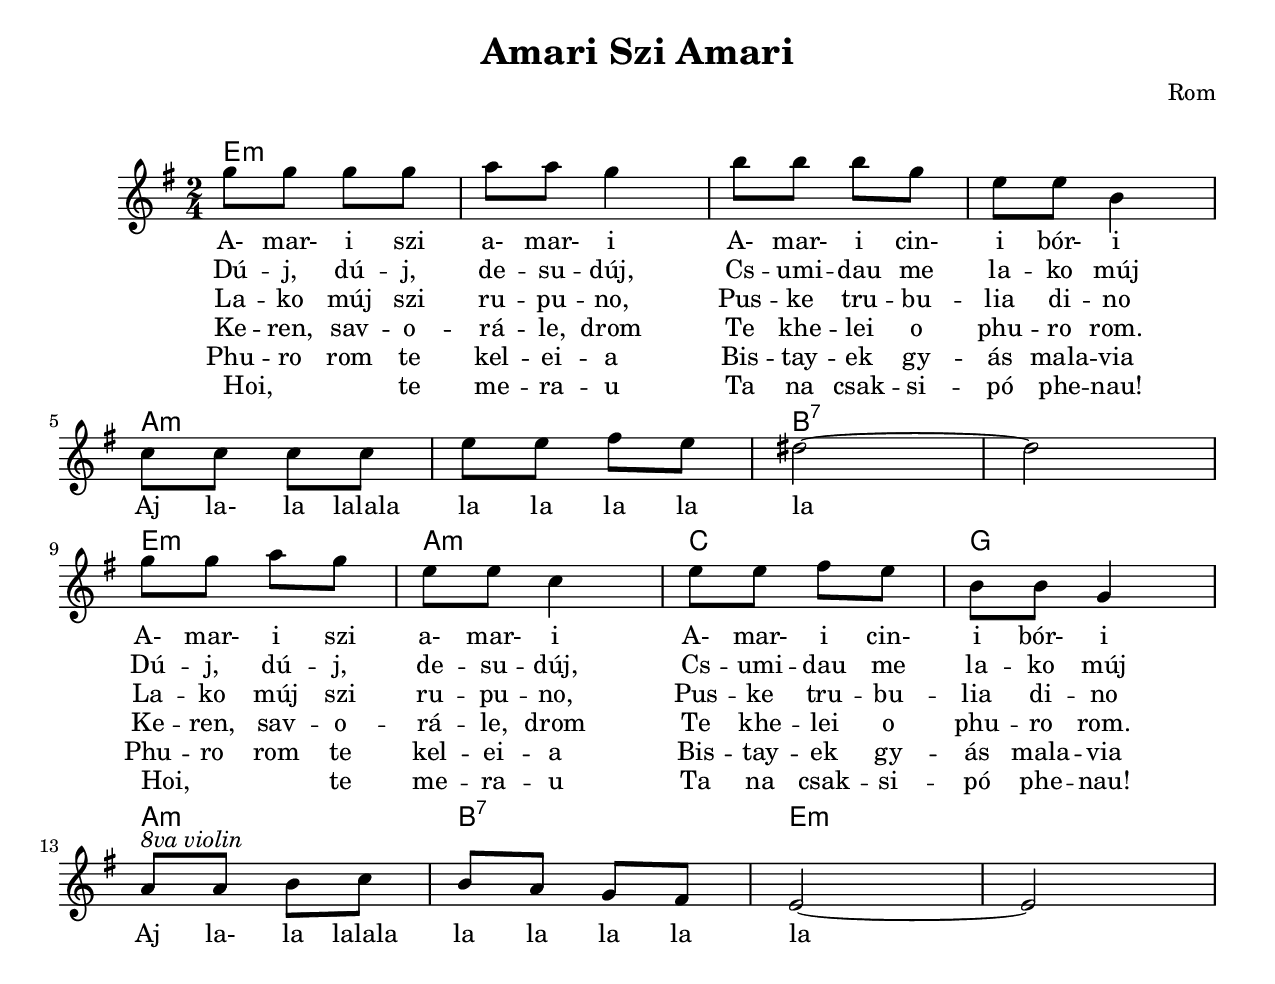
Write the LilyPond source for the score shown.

\version "2.18.0"
\language "english"

\paper{
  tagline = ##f
  print-all-headers = ##t
  #(set-paper-size "letter")
}
date = #(strftime "%d-%m-%Y" (localtime (current-time)))

%\markup{ \italic{ " Updated " \date  }  }


%melody =  \transpose e d \relative c''' {
  melody = \relative c''' {
  \clef treble

  \key e \minor
  \time 2/4
  %\partial 16*3 a16 d f   %lead in notes

  g8 g g g
  a8 a g4|
  b8 b b g
  e8 e b4|
  \break

  c8 c c c
  e8 e fs e
  ds2~
  ds2|  %8
  \break

  g8 g a g
  e8 e c4
  e8 e fs e
  b8 b g4 %12
  %d8 d b4  %mirko
  \break

  a8 ^\markup {\italic{8va violin}}a b c
  b8 a g fs
  e2~
  e2

}


%************************Lyrics Block****************
\addlyrics{
  A- mar- i szi a- mar- i
  A- mar- i cin- i bór- i
  Aj la- la lalala la la la la la
  A- mar- i szi a- mar- i
  A- mar- i cin- i bór- i
  Aj la- la lalala la la la la la

}
\addlyrics{
  Dú -- j, dú -- j, de -- su -- dúj,
  Cs -- umi  -- dau me la -- ko múj
  \repeat unfold 9 {\skip 2}
  Dú -- j, dú -- j, de -- su -- dúj,
  Cs -- umi  -- dau me la -- ko múj

}

\addlyrics{
  La -- ko múj szi ru -- pu -- no,
  Pus -- ke tru -- bu -- lia di -- no
  \repeat unfold 9 {\skip 2}
  La -- ko múj szi ru -- pu -- no,
  Pus -- ke tru -- bu -- lia di -- no
}
\addlyrics {
  Ke -- ren, sav -- o -- rá -- le, drom
  Te khe -- lei o phu -- ro rom.
  \repeat unfold 9 {\skip 2}
  Ke -- ren, sav -- o -- rá -- le, drom
  Te khe -- lei o phu -- ro rom.
}

\addlyrics {
  Phu -- ro rom te kel -- ei -- a
  Bis -- tay -- ek gy -- ás mala -- via
  \repeat unfold 9 {\skip 2}
  Phu -- ro rom te kel -- ei -- a
  Bis -- tay -- ek gy -- ás mala -- via
}
\addlyrics {
  Hoi, _ _ te me -- ra -- u
  Ta na csak -- si -- pó phe -- nau!
  \repeat unfold 9 {\skip 2}
  Hoi, _ _ te me -- ra -- u
  Ta na csak -- si -- pó phe -- nau!
}

harmonies =   \chordmode {
  e2:m
  s2*3
  a2:m
  s2
  b2:7
  s2
  e2:m
  a2:m
  c2
  g2
  a2:m
  b2:7
  e2:m
}

\score {
  <<
    \new ChordNames {
      \set chordChanges = ##t
      \harmonies
    }
    \new Staff
    \melody
    %\new Staff \accompany
  >>
  \header{
    title= "Amari Szi Amari"
    composer = "Rom"
    arranger= " "
  }

  \layout{indent = 1.0\cm}
  \midi{
    \tempo 4 = 120
  }
}
%{

Amari si, amari,
amari cini bori.
Aj, lalalalala la la laj laj.
Amari si, amari,
amari cini bori.
Aj, lalalalala la la laj laj.

Duj, duj, dešuduj,
čumidav me lako muj.
Aj, lalalalala la la laj laj.
Duj, duj, dešuduj,
čumidav me lako muj.
Aj, lalalalala la la laj laj.

Lako muj si rupuno,
puške trubula dino.
Aj, lalalalala la la laj laj.
Lako muj si rupuno,
puške trubula dino.
Aj, lalalalala la la laj laj.

Keren, šavořale, drom,
te khêlel o phuro řom.
Aj, lalalalala la la laj laj.
Phuro řom te khêlela
biš taj jek džes malavla*.
Aj, lalalalala la la laj laj.

Hoi, te merav
te na čačipan** phenav!
Aj, lalalalala la la laj laj.
Hoi, te merav
te na čačipan phenav!
Aj, lalalalala la la laj laj.

Amari si, amari,
amari cini bori.
Aj, lalalalala la la laj laj.
Amari si, amari,
amari cini bori.
Aj, lalalalala la la laj laj.
%}